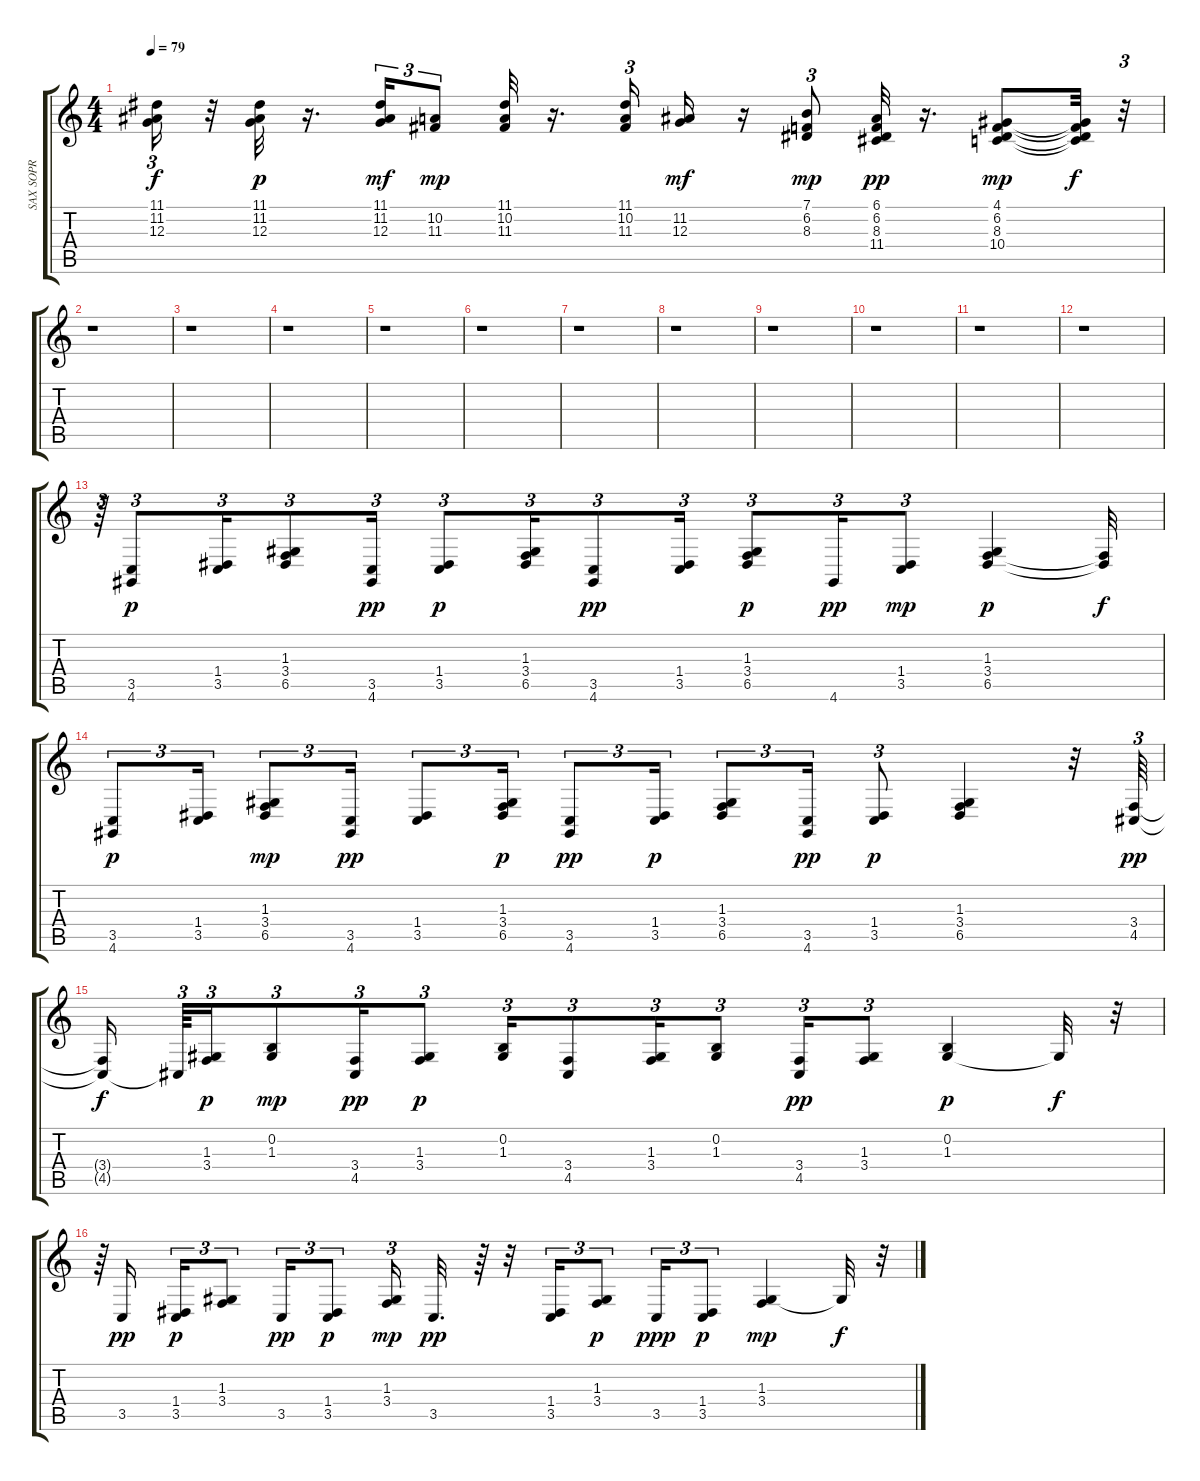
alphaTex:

\track ("SAX SOPR" "SAX SOPR") {instrument sopranosax}
\staff {score tabs}
\tuning (E4 B3 G3 D3 A2 E2) {hide}
\ts (4 4)
\tempo 79
\clef g2
\ks c
(11.1{t} 11.2{t} 12.3{t}).16{tu (3 2) dy f} r.32 (11.1 11.2 12.3).32{dy p} r.16{d} (11.1 11.2 12.3).16{tu (3 2) dy mf} (10.2 11.3).8{tu (3 2) dy mp} (11.1 10.2 11.3).32 r.16{d} (11.1 10.2 11.3).16{tu (3 2)} (11.2 12.3).16{dy mf} r.16 (7.1 6.2 8.3).8{tu (3 2) dy mp} (6.1 6.2 8.3 11.4).32{dy pp} r.16{d} (4.1 6.2 8.3 10.4).8{dy mp} (4.1{t} 6.2{t} 8.3{t} 10.4{t}).32{dy f} r.32{tu (3 2)} |
r.1 |
r.1 |
r.1 |
r.1 |
r.1 |
r.1 |
r.1 |
r.1 |
r.1 |
r.1 |
r.1 |
r.64{tu (3 2)} (3.5 4.6).8{tu (3 2) dy p} (1.4 3.5).16{tu (3 2)} (1.3 3.4 6.5).8{tu (3 2)} (3.5 4.6).16{tu (3 2) dy pp} (1.4 3.5).8{tu (3 2) dy p} (1.3 3.4 6.5).16{tu (3 2)} (3.5 4.6).8{tu (3 2) dy pp} (1.4 3.5).16{tu (3 2)} (1.3 3.4 6.5).8{tu (3 2) dy p} 4.6.16{tu (3 2) dy pp} (1.4 3.5).8{tu (3 2) dy mp} (1.3 3.4 6.5).4{dy p} (3.4{t} 6.5{t}).32{dy f} |
(3.5 4.6).8{tu (3 2) dy p} (1.4 3.5).16{tu (3 2)} (1.3 3.4 6.5).8{tu (3 2) dy mp} (3.5 4.6).16{tu (3 2) dy pp} (1.4 3.5).8{tu (3 2)} (1.3 3.4 6.5).16{tu (3 2) dy p} (3.5 4.6).8{tu (3 2) dy pp} (1.4 3.5).16{tu (3 2) dy p} (1.3 3.4 6.5).8{tu (3 2)} (3.5 4.6).16{tu (3 2) dy pp} (1.4 3.5).8{tu (3 2) dy p} (1.3 3.4 6.5).4 r.32 (3.4 4.5).64{tu (3 2) dy pp} |
(3.4{t} 4.5{t}).16{dy f} 4.5{t}.64{tu (3 2)} (1.3 3.4).16{tu (3 2) dy p} (0.2 1.3).8{tu (3 2) dy mp} (3.4 4.5).16{tu (3 2) dy pp} (1.3 3.4).8{tu (3 2) dy p} (0.2 1.3).16{tu (3 2)} (3.4 4.5).8{tu (3 2)} (1.3 3.4).16{tu (3 2)} (0.2 1.3).8{tu (3 2)} (3.4 4.5).16{tu (3 2) dy pp} (1.3 3.4).8{tu (3 2)} (0.2 1.3).4{dy p} 1.3{t}.32{dy f} r.32{tu (3 2)} |
r.64{tu (3 2)} 3.5.16{dy pp} (1.4 3.5).16{tu (3 2) dy p} (1.3 3.4).8{tu (3 2)} 3.5.16{tu (3 2) dy pp} (1.4 3.5).8{tu (3 2) dy p} (1.3 3.4).16{tu (3 2) dy mp} 3.5.32{d dy pp} r.64 r.32 (1.4 3.5).16{tu (3 2)} (1.3 3.4).8{tu (3 2) dy p} 3.5.16{tu (3 2) dy ppp} (1.4 3.5).8{tu (3 2) dy p} (1.3 3.4).4{dy mp} 1.3{t}.32{dy f} r.32{tu (3 2)}
